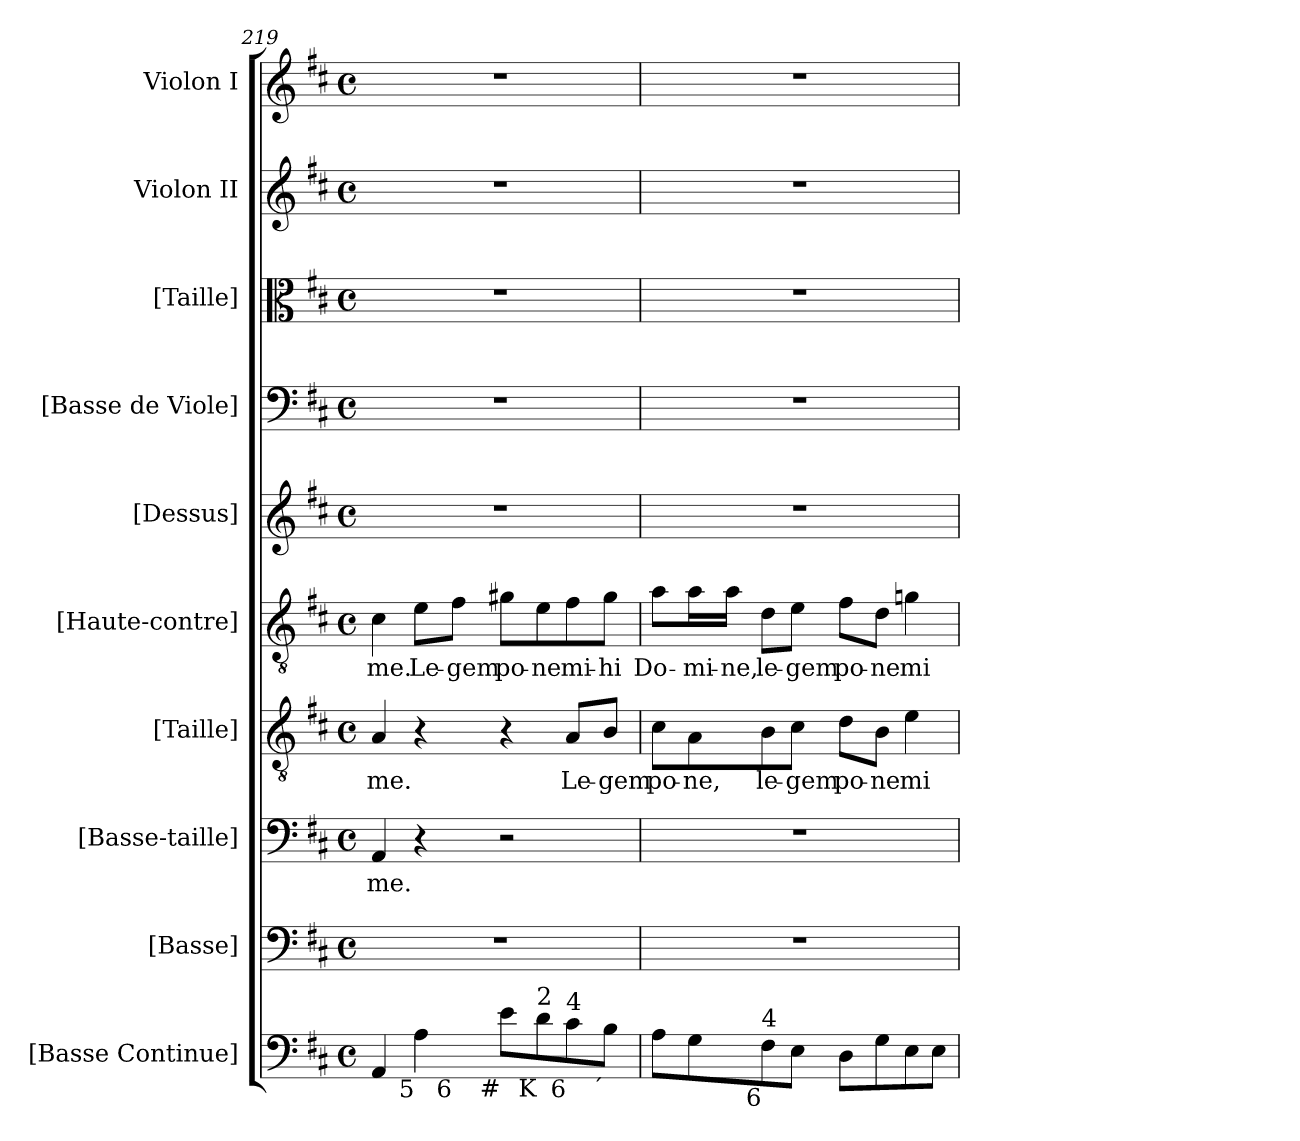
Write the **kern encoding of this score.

**kern	**kern	**kern	**text	**kern	**text	**kern	**text	**kern	**kern	**kern	**kern	**kern
*part10	*part9	*part8	*part8	*part7	*part7	*part6	*part6	*part5	*part4	*part3	*part2	*part1
*staff10	*staff9	*staff8	*staff8	*staff7	*staff7	*staff6	*staff6	*staff5	*staff4	*staff3	*staff2	*staff1
*I"[Basse Continue]	*I"[Basse]	*I"[Basse-taille]	*	*I"[Taille]	*	*I"[Haute-contre]	*	*I"[Dessus]	*I"[Basse de Viole]	*I"[Taille]	*I"Violon II	*I"Violon I
*I'B.c.	*I'B.	*I'B.t.	*	*I'T.	*	*I'H.C.	*	*I'D.	*	*	*I'Vln. II	*I'Vln. I
*clefF4	*clefF4	*clefF4	*	*clefGv2	*	*clefGv2	*	*clefG2	*clefF4	*clefC3	*clefG2	*clefG2
*	*	*	*	*ITrd7c12	*	*ITrd7c12	*	*	*	*	*	*
*k[f#c#]	*k[f#c#]	*k[f#c#]	*	*k[f#c#]	*	*k[f#c#]	*	*k[f#c#]	*k[f#c#]	*k[f#c#]	*k[f#c#]	*k[f#c#]
*D:	*D:	*D:	*	*D:	*	*D:	*	*D:	*D:	*D:	*D:	*D:
*M4/4	*M4/4	*M4/4	*	*M4/4	*	*M4/4	*	*M4/4	*M4/4	*M4/4	*M4/4	*M4/4
*met(c)	*met(c)	*met(c)	*	*met(c)	*	*met(c)	*	*met(c)	*met(c)	*met(c)	*met(c)	*met(c)
=219	=219	=219	=219	=219	=219	=219	=219	=219	=219	=219	=219	=219
!	!	!	!LO:LY:b:color=#000000	!	!	!	!	!	!	!	!	!
!	!	!	!	!	!LO:LY:b:color=#000000	!	!	!	!	!	!	!
!	!	!	!	!	!	!	!LO:LY:b:color=#000000	!	!	!	!	!
*^	*	*	*	*	*	*	*	*	*	*	*	*
4AAi/	4.ryy	1r	4AAi/	me.	4AAi/	me.	4C#i\	me.	1r	1r	1r	1r	1r
!LO:TX:b:rj:t=5	!	!	!	!	!	!	!	!	!	!	!	!	!
!	!	!	!	!	!	!	!	!LO:LY:b:color=#000000	!	!	!	!	!
4Ai\	.	.	4r	.	4r	.	8Ei\L	Le-	.	.	.	.	.
!	!LO:TX:b:rj:t=6	!	!	!	!	!	!	!	!	!	!	!	!
!	!	!	!	!	!	!	!	!LO:LY:b:color=#000000	!	!	!	!	!
.	2ryy	.	.	.	.	.	8F#i\J	-gem	.	.	.	.	.
!LO:TX:b:rj:t=#	!	!	!	!	!	!	!	!	!	!	!	!	!
!	!	!	!	!	!	!	!	!LO:LY:b:color=#000000	!	!	!	!	!
8ei\L	.	.	2r	.	4r	.	8G#Xi\L	po-	.	.	.	.	.
!LO:TX:b:rj:t=K	!	!	!	!	!	!	!	!	!	!	!	!	!
!LO:TX:t=2	!	!	!	!	!	!	!	!	!	!	!	!	!
!	!	!	!	!	!	!	!	!LO:LY:b:color=#000000	!	!	!	!	!
8di\	.	.	.	.	.	.	8Ei\	-ne	.	.	.	.	.
!	!	!	!	!	!	!LO:LY:b:color=#000000	!	!	!	!	!	!	!
!LO:TX:b:rj:t=6	!	!	!	!	!	!	!	!	!	!	!	!	!
!LO:TX:t=4	!	!	!	!	!	!	!	!	!	!	!	!	!
!	!	!	!	!	!	!	!	!LO:LY:b:color=#000000	!	!	!	!	!
8c#i\	.	.	.	.	8AAi/L	Le-	8F#i\	mi-	.	.	.	.	.
!	!	!	!	!	!	!LO:LY:b:color=#000000	!	!	!	!	!	!	!
!LO:TX:b:rj:t=´	!	!	!	!	!	!	!	!	!	!	!	!	!
!	!	!	!	!	!	!	!	!LO:LY:b:color=#000000	!	!	!	!	!
8Bi\J	8ryy	.	.	.	8BBi/J	-gem	8G#i\J	-hi	.	.	.	.	.
*v	*v	*	*	*	*	*	*	*	*	*	*	*	*
!!LO:LB:g=z
=220	=220	=220	=220	=220	=220	=220	=220	=220	=220	=220	=220	=220
*^	*	*	*	*	*	*	*	*	*	*	*	*
!	!	!	!	!	!	!LO:LY:b:color=#000000	!	!	!	!	!	!	!
*v	*v	*	*	*	*	*	*	*	*	*	*	*	*
*^	*	*	*	*	*	*	*	*	*	*	*	*
!	!	!	!	!	!	!	!	!LO:LY:b:color=#000000	!	!	!	!	!
*v	*v	*	*	*	*	*	*	*	*	*	*	*	*
8Ai\L	1r	1r	.	8C#i\L	po-	8Ai\L	Do-	1r	1r	1r	1r	1r
!	!	!	!	!	!LO:LY:b:color=#000000	!	!	!	!	!	!	!
!	!	!	!	!	!	!	!LO:LY:b:color=#000000	!	!	!	!	!
8Gi\	.	.	.	8AAi\	-ne,	16Ai\L	-mi-	.	.	.	.	.
!	!	!	!	!	!	!	!LO:LY:b:color=#000000	!	!	!	!	!
.	.	.	.	.	.	16Ai\JJ	-ne,	.	.	.	.	.
!	!	!	!	!	!LO:LY:b:color=#000000	!	!	!	!	!	!	!
!LO:TX:b:rj:t=6	!	!	!	!	!	!	!	!	!	!	!	!
!LO:TX:t=4	!	!	!	!	!	!	!	!	!	!	!	!
!	!	!	!	!	!	!	!LO:LY:b:color=#000000	!	!	!	!	!
8F#i\	.	.	.	8BBi\	le-	8Di\L	le-	.	.	.	.	.
!	!	!	!	!	!LO:LY:b:color=#000000	!	!	!	!	!	!	!
!	!	!	!	!	!	!	!LO:LY:b:color=#000000	!	!	!	!	!
8Ei\J	.	.	.	8C#i\J	-gem	8Ei\J	-gem	.	.	.	.	.
!	!	!	!	!	!LO:LY:b:color=#000000	!	!	!	!	!	!	!
!	!	!	!	!	!	!	!LO:LY:b:color=#000000	!	!	!	!	!
8Di\L	.	.	.	8Di\L	po-	8F#i\L	po-	.	.	.	.	.
!	!	!	!	!	!LO:LY:b:color=#000000	!	!	!	!	!	!	!
!	!	!	!	!	!	!	!LO:LY:b:color=#000000	!	!	!	!	!
8Gi\	.	.	.	8BBi\J	-ne	8Di\J	-ne	.	.	.	.	.
!	!	!	!	!	!LO:LY:b:color=#000000	!	!	!	!	!	!	!
!	!	!	!	!	!	!	!LO:LY:b:color=#000000	!	!	!	!	!
8Ei\	.	.	.	4Ei\	mi-	4Gni\	mi-	.	.	.	.	.
8Ei\J	.	.	.	.	.	.	.	.	.	.	.	.
=	=	=	=	=	=	=	=	=	=	=	=	=
*-	*-	*-	*-	*-	*-	*-	*-	*-	*-	*-	*-	*-
